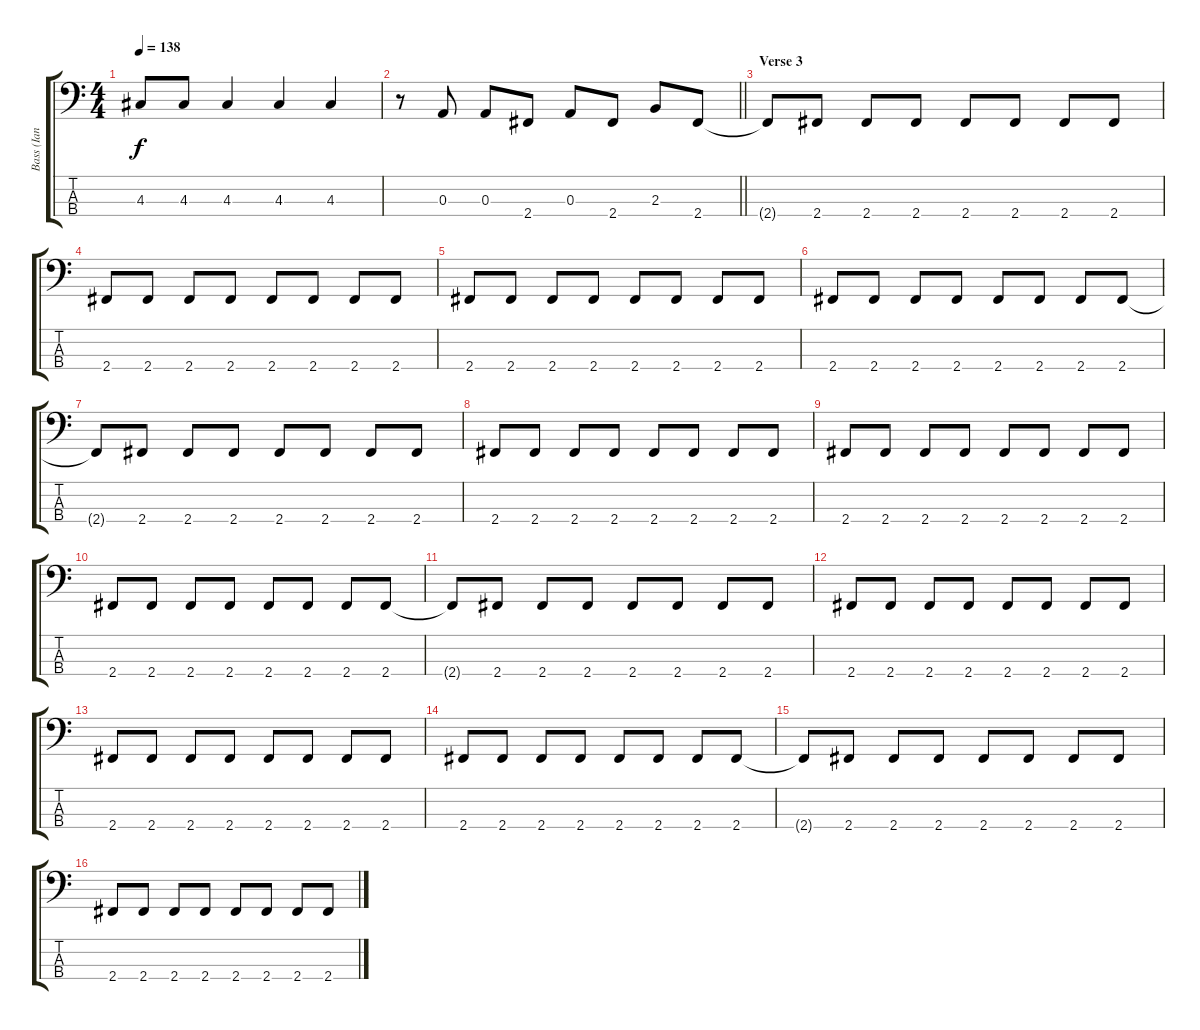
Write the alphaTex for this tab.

\track ("Bass (Ian Hill)" "Bass (Ian ") {instrument electricbasspick}
\staff {score tabs}
\tuning (G2 D2 A1 E1) {hide}
\ts (4 4)
\tempo 138
\clef f4
\ks c
4.3{t}.8{dy f} 4.3.8 4.3.4 4.3.4 4.3.4 |
\barLineRight lightlight
r.8{balance 8} 0.3.8 0.3.8 2.4.8 0.3.8 2.4.8 2.3.8 2.4.8 |
\section ("" "Verse 3")
2.4{t}.8 2.4.8 2.4.8 2.4.8 2.4.8 2.4.8 2.4.8 2.4.8 |
2.4.8 2.4.8 2.4.8 2.4.8 2.4.8 2.4.8 2.4.8 2.4.8 |
2.4.8 2.4.8 2.4.8 2.4.8 2.4.8 2.4.8 2.4.8 2.4.8 |
2.4.8 2.4.8 2.4.8 2.4.8 2.4.8 2.4.8 2.4.8 2.4.8 |
2.4{t}.8 2.4.8 2.4.8 2.4.8 2.4.8 2.4.8 2.4.8 2.4.8 |
2.4.8 2.4.8 2.4.8 2.4.8 2.4.8 2.4.8 2.4.8 2.4.8 |
2.4.8 2.4.8 2.4.8 2.4.8 2.4.8 2.4.8 2.4.8 2.4.8 |
2.4.8 2.4.8 2.4.8 2.4.8 2.4.8 2.4.8 2.4.8 2.4.8 |
2.4{t}.8 2.4.8 2.4.8 2.4.8 2.4.8 2.4.8 2.4.8 2.4.8 |
2.4.8 2.4.8 2.4.8 2.4.8 2.4.8 2.4.8 2.4.8 2.4.8 |
2.4.8 2.4.8 2.4.8 2.4.8 2.4.8 2.4.8 2.4.8 2.4.8 |
2.4.8 2.4.8 2.4.8 2.4.8 2.4.8 2.4.8 2.4.8 2.4.8 |
2.4{t}.8 2.4.8 2.4.8 2.4.8 2.4.8 2.4.8 2.4.8 2.4.8 |
2.4.8 2.4.8 2.4.8 2.4.8 2.4.8 2.4.8 2.4.8 2.4.8
